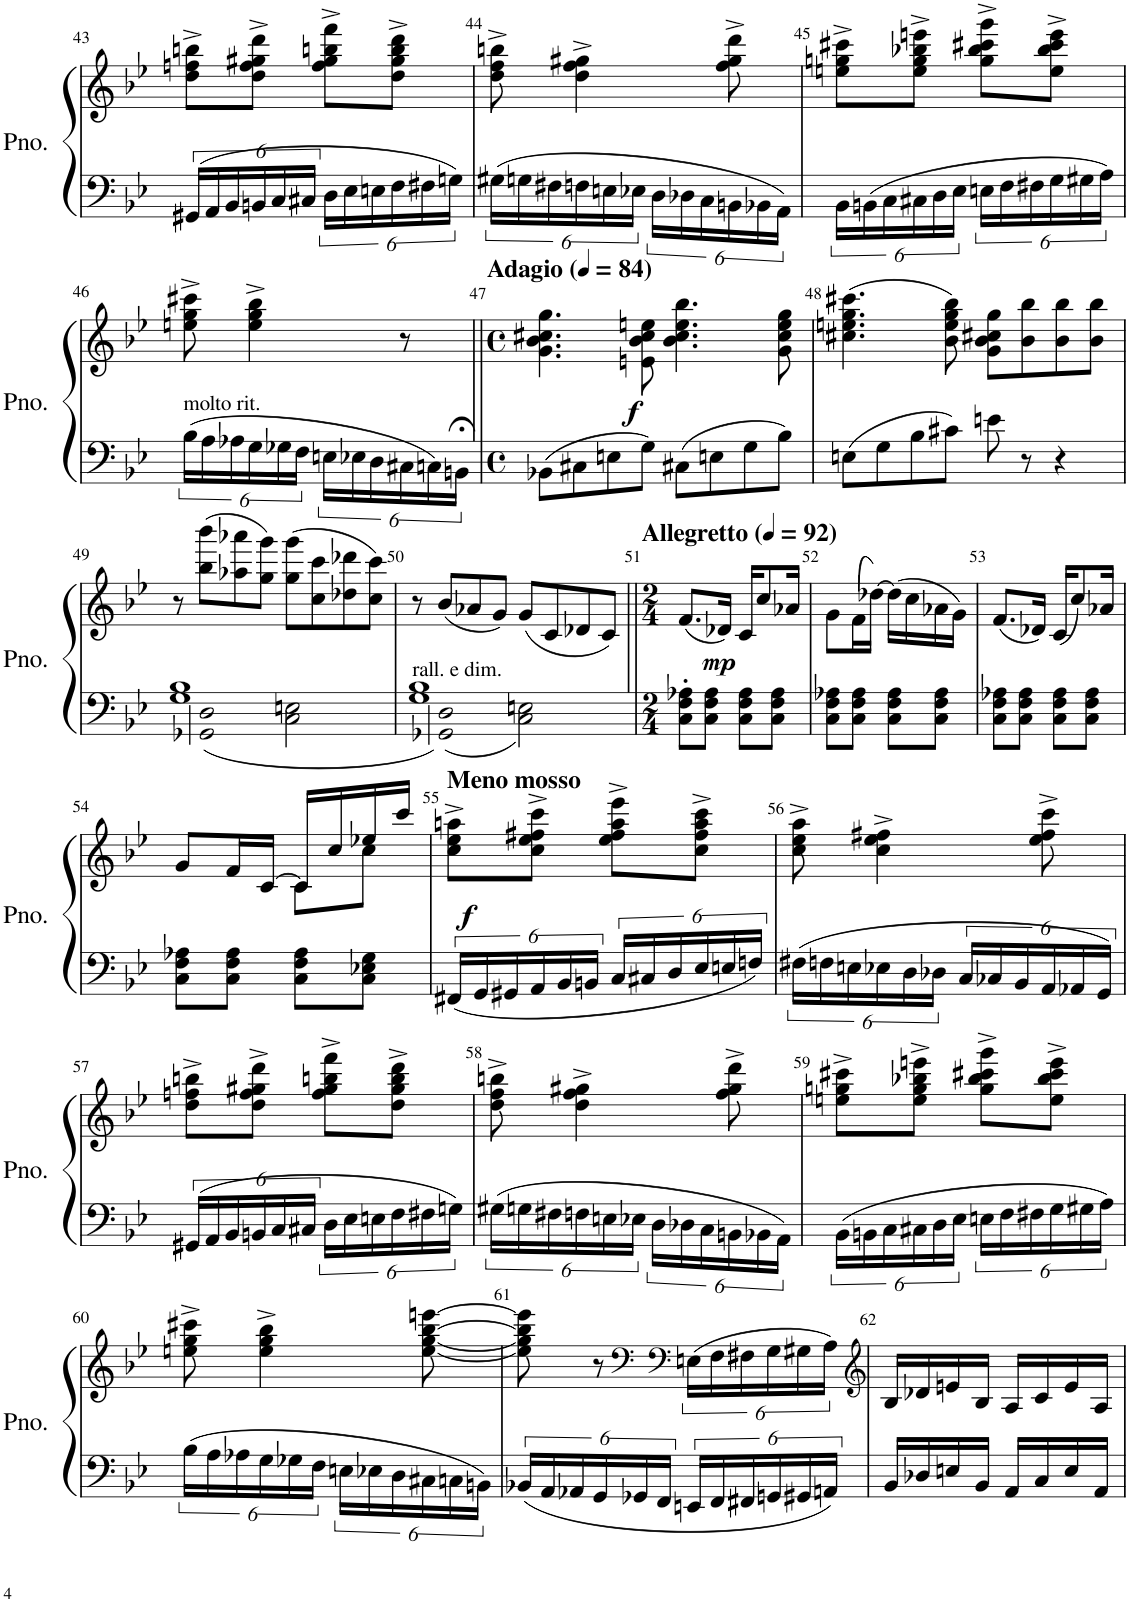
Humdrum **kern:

**kern	**kern	**dynam
*part1	*part1	*part1
*staff2	*staff1	*staff1/2
*I"Piano	*	*
*I'Pno.	*	*
!!LO:PB:g=z
*clefF4	*clefG2	*
*k[b-e-]	*k[b-e-]	*
*M2/4	*M2/4	*
=43	=43	=43
24GG#X/LL	8dd\^ 8ffn\^ 8bbn\^L	.
24AA/	.	.
24BB-/	.	.
24BBn/	8dd\^ 8ff\^ 8gg#X\^ 8ddd\^J	.
24C/	.	.
24C#X/JJ	.	.
24D\LL	8ff\^ 8gg#\^ 8bbn\^ 8fff\^L	.
24E-\	.	.
24En\	.	.
24F\	8dd\^ 8gg#\^ 8bb\^ 8ddd\^J	.
24F#X\	.	.
24Gn\JJ	.	.
=44	=44	=44
24G#X\LL	8dd\^ 8ff\^ 8bbn\^	.
24Gn\	.	.
24F#X\	.	.
24Fn\	4dd\^ 4ff\^ 4gg#X\^	.
24En\	.	.
24E-X\JJ	.	.
24D\LL	.	.
24D-X\	.	.
24C\	.	.
24BBn\	8ff\^ 8gg#\^ 8ddd\^	.
24BB-X\	.	.
24AA\JJ	.	.
=45	=45	=45
24BB-\LL	8een\^ 8ggn\^ 8ccc#X\^L	.
24BBn\	.	.
24C\	.	.
24C#X\	8ee\^ 8gg\^ 8bb-X\^ 8eeen\^J	.
24D\	.	.
24E-\JJ	.	.
24En\LL	8gg\^ 8bb-\^ 8ccc#X\^ 8ggg\^L	.
24F\	.	.
24F#X\	.	.
24G\	8ee\^ 8bb-\^ 8ccc#\^ 8eee\^J	.
24G#X\	.	.
24A\JJ	.	.
!!LO:LB:g=z
=46	=46	=46
!LO:TX:a:t=molto rit.	!	!
24B-\LL	8een\^ 8gg\^ 8ccc#X\^	.
24A\	.	.
24A-X\	.	.
24G\	4ee\^ 4gg\^ 4bb-\^	.
24G-X\	.	.
24F\JJ	.	.
24En\LL	.	.
24E-X\	.	.
24D\	.	.
24C#X\	8r	.
24Cn\	.	.
24BBn;<\JJ	.	.
=47||	=47||	=47||
*M4/4	*M4/4	*
*met(c)	*met(c)	*
*	*MM84	*
!	!LO:TX:a:B:t=Adagio	!
!	!	!LO:DY:b
8BB-X\L	4.g\ 4.b-\ 4.cc#X\ 4.gg\	f
8C#X\	.	.
8En\	.	.
8G\J	8en\ 8b-\ 8cc#\ 8een\	.
8C#X\L	4.b-\ 4.cc#\ 4.ee\ 4.bb-\	.
8En\	.	.
8G\	.	.
8B-\J	8g\ 8cc#\ 8ee\ 8gg\	.
=48	=48	=48
8En\L	(4.cc#X\ 4.een\ 4.gg\ 4.ccc#X\	.
8G\	.	.
8B-\	.	.
8c#X\J	8b-\ 8ee\ 8gg\ 8bb-\)	.
8en\	8g\ 8b-\ 8cc#X\ 8gg\L	.
8r	8b-\ 8bb-\	.
4r	8b-\ 8bb-\	.
.	8b-\ 8bb-\J	.
!!LO:LB:g=z
=49	=49	=49
*^	*	*
1G 1B-	2D-X\ 2F\	8r	.
.	.	(8bb-\ 8bbb-\L	.
.	.	8aa-X\ 8aaa-X\	.
.	.	8gg\ 8ggg\J)	.
.	2C\ 2En\	(8gg\ 8ggg\L	.
.	.	8cc\ 8ccc\	.
.	.	8dd-X\ 8ddd-X\	.
.	.	8cc\ 8ccc\J)	.
=50	=50	=50	=50
!LO:TX:a:t=rall. e dim.	!	!	!
1G 1B-	2D-X\ 2F\	8r	.
.	.	(8b-/L	.
.	.	8a-X/	.
.	.	8g/J)	.
.	2C\ 2En\	(8g/L	.
.	.	8c/	.
.	.	8d-X/	.
.	.	8c/J)	.
*v	*v	*	*
=51||	=51||	=51||
*M2/4	*M2/4	*
*	*MM92	*
!	!LO:TX:a:B:t=Allegretto	!
!	!	!LO:DY:b
8C\' 8F\' 8A-X\'L	(8.f/L	mp
8C\ 8F\ 8A-\J	.	.
.	16d-X/Jk)	.
8C\ 8F\ 8A-\L	16c/KL	.
.	8cc/	.
8C\ 8F\ 8A-\J	.	.
.	16a-X/Jk	.
=52	=52	=52
8C\ 8F\ 8A-X\L	8g\L	.
8C\ 8F\ 8A-\J	(16f\L	.
.	[16dd-X\JJ)	.
8C\ 8F\ 8A-\L	(16dd-\LL]	.
.	16cc\	.
8C\ 8F\ 8A-\J	16a-X\	.
.	16g\JJ)	.
=53	=53	=53
8C\ 8F\ 8A-X\L	(8.f/L	.
8C\ 8F\ 8A-\J	.	.
.	16d-X/Jk)	.
8C\ 8F\ 8A-\L	(16c/KL	.
.	8cc/)	.
8C\ 8F\ 8A-\J	.	.
.	16a-X/Jk	.
!!LO:LB:g=z
=54	=54	=54
*	*^	*
8C\ 8F\ 8A-X\L	8g/L	4ryy	.
8C\ 8F\ 8A-\J	16f/L	.	.
.	[16c/JJ	.	.
8C\ 8F\ 8A-\L	16c/LL]	8c\L	.
.	16cc/	.	.
8C\ 8E-X\ 8G\J	16ee-X/	8cc\J	.
.	16ccc/JJ	.	.
*	*v	*v	*
=55	=55	=55
!	!LO:TX:a:B:t=Meno mosso	!
!	!	!LO:DY:b
24FF#X/LL	8cc\^ 8ee-\^ 8aan\^L	f
24GG/	.	.
24GG#X/	.	.
24AA/	8cc\^ 8ee-\^ 8ff#X\^ 8ccc\^J	.
24BB-/	.	.
24BBn/JJ	.	.
24C/LL	8ee-\^ 8ff#\^ 8aa\^ 8eee-\^L	.
24C#X/	.	.
24D/	.	.
24E-/	8cc\^ 8ff#\^ 8aa\^ 8ccc\^J	.
24En/	.	.
24Fn/JJ	.	.
=56	=56	=56
24F#X\LL	8cc\^ 8ee-\^ 8aa\^	.
24Fn\	.	.
24En\	.	.
24E-X\	4cc\^ 4ee-\^ 4ff#X\^	.
24D\	.	.
24D-X\JJ	.	.
24C/LL	.	.
24C-X/	.	.
24BB-/	.	.
24AA/	8ee-\^ 8ff#\^ 8ccc\^	.
24AA-X/	.	.
24GG/JJ	.	.
!!LO:LB:g=z
=57	=57	=57
24GG#X/LL	8dd\^ 8ffn\^ 8bbn\^L	.
24AA/	.	.
24BB-/	.	.
24BBn/	8dd\^ 8ff\^ 8gg#X\^ 8ddd\^J	.
24C/	.	.
24C#X/JJ	.	.
24D\LL	8ff\^ 8gg#\^ 8bbn\^ 8fff\^L	.
24E-\	.	.
24En\	.	.
24F\	8dd\^ 8gg#\^ 8bb\^ 8ddd\^J	.
24F#X\	.	.
24Gn\JJ	.	.
=58	=58	=58
24G#X\LL	8dd\^ 8ff\^ 8bbn\^	.
24Gn\	.	.
24F#X\	.	.
24Fn\	4dd\^ 4ff\^ 4gg#X\^	.
24En\	.	.
24E-X\JJ	.	.
24D\LL	.	.
24D-X\	.	.
24C\	.	.
24BBn\	8ff\^ 8gg#\^ 8ddd\^	.
24BB-X\	.	.
24AA\JJ	.	.
=59	=59	=59
24BB-\LL	8een\^ 8ggn\^ 8ccc#X\^L	.
24BBn\	.	.
24C\	.	.
24C#X\	8ee\^ 8gg\^ 8bb-X\^ 8eeen\^J	.
24D\	.	.
24E-\JJ	.	.
24En\LL	8gg\^ 8bb-\^ 8ccc#X\^ 8ggg\^L	.
24F\	.	.
24F#X\	.	.
24G\	8ee\^ 8bb-\^ 8ccc#\^ 8eee\^J	.
24G#X\	.	.
24A\JJ	.	.
!!LO:LB:g=z
=60	=60	=60
24B-\LL	8een\^ 8gg\^ 8ccc#X\^	.
24A\	.	.
24A-X\	.	.
24G\	4ee\^ 4gg\^ 4bb-\^	.
24G-X\	.	.
24F\JJ	.	.
24En\LL	.	.
24E-X\	.	.
24D\	.	.
24C#X\	[8ee\ [8gg\ [8bb-\ [8eeen\	.
24Cn\	.	.
24BBn\JJ	.	.
=61	=61	=61
24BB-X/LL	8ee\] 8gg\] 8bb-\] 8eee\]	.
24AA/	.	.
24AA-X/	.	.
24GG/	8r	.
*	*clefF4	*
24GG-X/	.	.
24FF/JJ	.	.
*	*clefF4	*
24EEn/LL	(24En\LL	.
24FF/	24F\	.
24FF#X/	24F#X\	.
24GGn/	24G\	.
24GG#X/	24G#X\	.
24AAn/JJ	24A\JJ)	.
=62	=62	=62
*	*clefG2	*
16BB-/LL	16B-/LL	.
16D-X/	16d-X/	.
16En/	16en/	.
16BB-/JJ	16B-/JJ	.
16AA/LL	16A/LL	.
16C/	16c/	.
16E/	16e/	.
16AA/JJ	16A/JJ	.
=	=	=
*-	*-	*-
